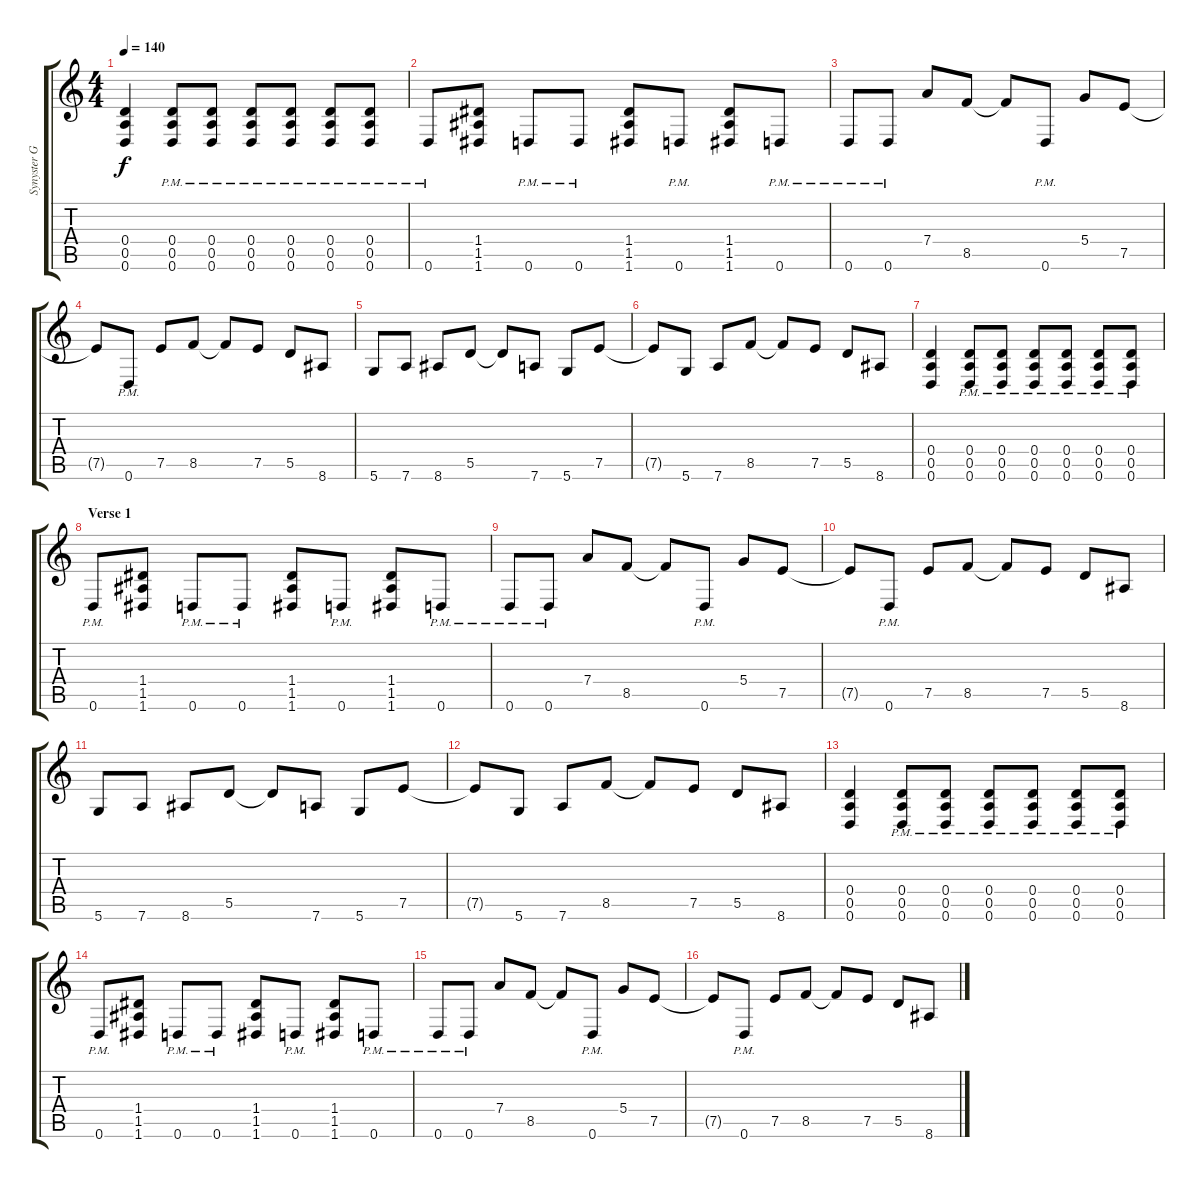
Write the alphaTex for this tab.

\track ("Synyster Gates" "Synyster G") {instrument distortionguitar}
\staff {score tabs}
\tuning (E4 B3 G3 D3 A2 D2) {hide}
\ts (4 4)
\tempo 140
\clef g2
\ks c
(0.4 0.5 0.6).4{dy f} (0.4{pm} 0.5{pm} 0.6{pm}).8 (0.4{pm} 0.5{pm} 0.6{pm}).8 (0.4{pm} 0.5{pm} 0.6{pm}).8 (0.4{pm} 0.5{pm} 0.6{pm}).8 (0.4{pm} 0.5{pm} 0.6{pm}).8 (0.4{pm} 0.5{pm} 0.6{pm}).8 |
0.6{pm}.8 (1.4 1.5 1.6).8 0.6{pm}.8 0.6{pm}.8 (1.4 1.5 1.6).8 0.6{pm}.8 (1.4 1.5 1.6).8 0.6{pm}.8 |
0.6{pm}.8 0.6{pm}.8 7.4.8 8.5.8 8.5{t}.8 0.6{pm}.8 5.4.8 7.5.8 |
7.5{t}.8 0.6{pm}.8 7.5.8 8.5.8 8.5{t}.8 7.5.8 5.5.8 8.6.8 |
5.6.8 7.6.8 8.6.8 5.5.8 5.5{t}.8 7.6.8 5.6.8 7.5.8 |
7.5{t}.8 5.6.8 7.6.8 8.5.8 8.5{t}.8 7.5.8 5.5.8 8.6.8 |
(0.4 0.5 0.6).4 (0.4{pm} 0.5{pm} 0.6{pm}).8 (0.4{pm} 0.5{pm} 0.6{pm}).8 (0.4{pm} 0.5{pm} 0.6{pm}).8 (0.4{pm} 0.5{pm} 0.6{pm}).8 (0.4{pm} 0.5{pm} 0.6{pm}).8 (0.4{pm} 0.5{pm} 0.6{pm}).8 |
\section ("" "Verse 1")
0.6{pm}.8 (1.4 1.5 1.6).8 0.6{pm}.8 0.6{pm}.8 (1.4 1.5 1.6).8 0.6{pm}.8 (1.4 1.5 1.6).8 0.6{pm}.8 |
0.6{pm}.8 0.6{pm}.8 7.4.8 8.5.8 8.5{t}.8 0.6{pm}.8 5.4.8 7.5.8 |
7.5{t}.8 0.6{pm}.8 7.5.8 8.5.8 8.5{t}.8 7.5.8 5.5.8 8.6.8 |
5.6.8 7.6.8 8.6.8 5.5.8 5.5{t}.8 7.6.8 5.6.8 7.5.8 |
7.5{t}.8 5.6.8 7.6.8 8.5.8 8.5{t}.8 7.5.8 5.5.8 8.6.8 |
(0.4 0.5 0.6).4 (0.4{pm} 0.5{pm} 0.6{pm}).8 (0.4{pm} 0.5{pm} 0.6{pm}).8 (0.4{pm} 0.5{pm} 0.6{pm}).8 (0.4{pm} 0.5{pm} 0.6{pm}).8 (0.4{pm} 0.5{pm} 0.6{pm}).8 (0.4{pm} 0.5{pm} 0.6{pm}).8 |
0.6{pm}.8 (1.4 1.5 1.6).8 0.6{pm}.8 0.6{pm}.8 (1.4 1.5 1.6).8 0.6{pm}.8 (1.4 1.5 1.6).8 0.6{pm}.8 |
0.6{pm}.8 0.6{pm}.8 7.4.8 8.5.8 8.5{t}.8 0.6{pm}.8 5.4.8 7.5.8 |
7.5{t}.8 0.6{pm}.8 7.5.8 8.5.8 8.5{t}.8 7.5.8 5.5.8 8.6.8
